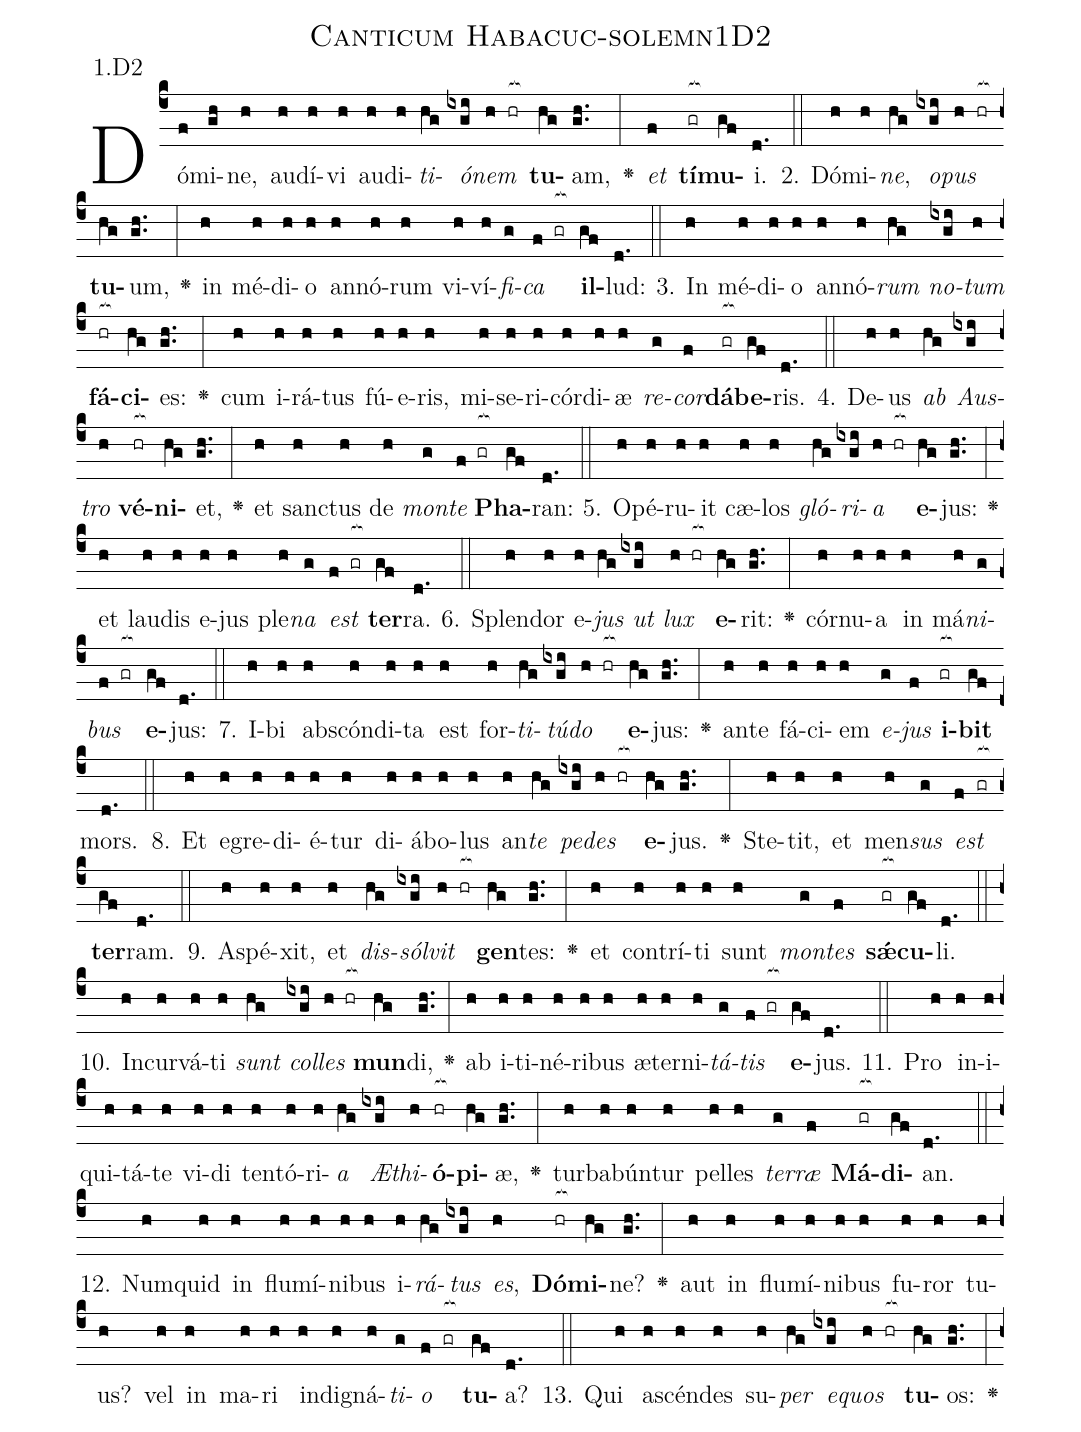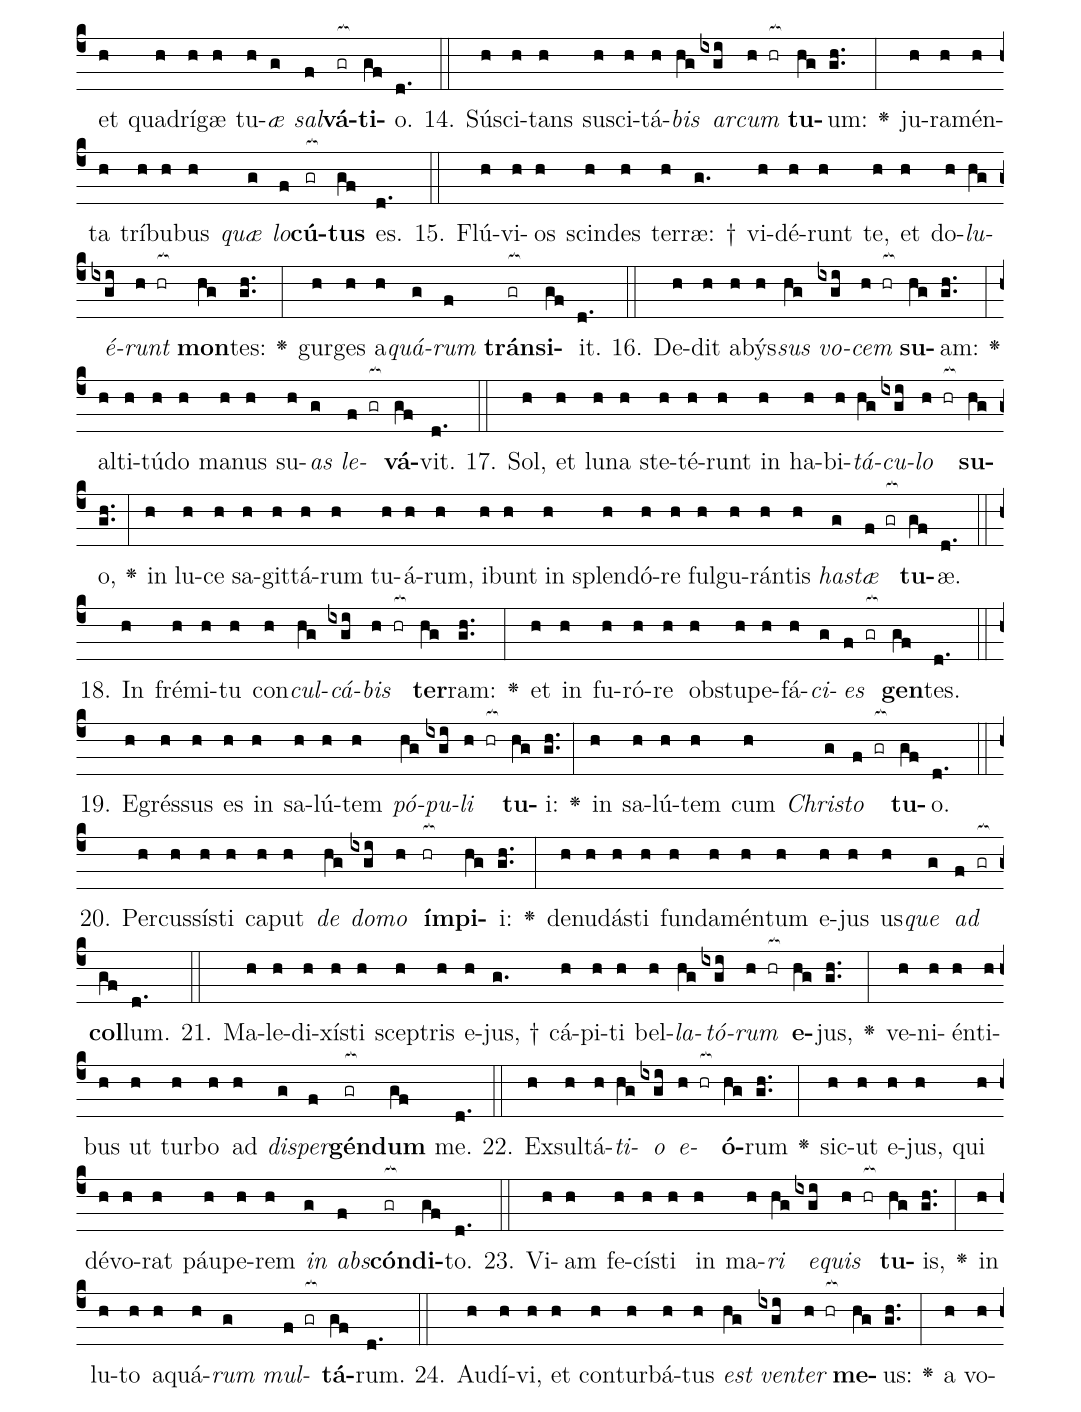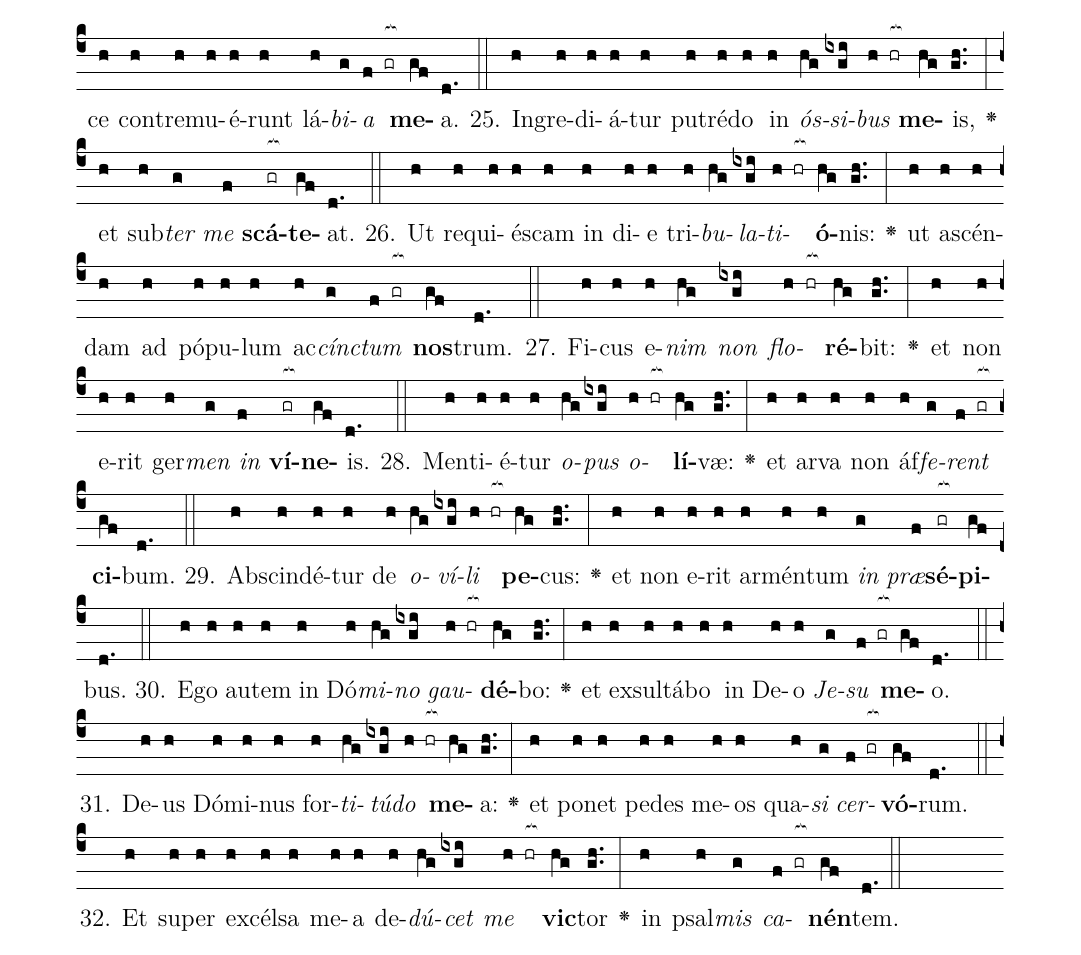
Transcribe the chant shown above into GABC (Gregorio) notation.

name: Canticum Habacuc-solemn1D2;
annotation: 1.D2;
%%
(c4)Dó(f)mi(gh)ne,(h) au(h)dí(h)vi(h) au(h)di(h)<i>ti</i>(hg)<i>ó</i>(ixgi)<i>nem</i>(h hr[ocb:1{]) <b>tu</b>(hg[ocb:0}])am,(gh..) <v>\greheightstar</v>(:) <i>et</i>(f) <b>tí</b>(gr[ocb:1{])<b>mu</b>(gf[ocb:0}])i.(d.) (::)
2. Dó(h)mi(h)<i>ne</i>,(hg) <i>o</i>(ixgi)<i>pus</i>(h hr[ocb:1{]) <b>tu</b>(hg[ocb:0}])um,(gh..) <v>\greheightstar</v>(:) in(h) mé(h)di(h)o(h) an(h)nó(h)rum(h) vi(h)ví(h)<i>fi</i>(g)<i>ca</i>(f gr[ocb:1{]) <b>il</b>(gf[ocb:0}])lud:(d.) (::)
3. In(h) mé(h)di(h)o(h) an(h)nó(h)<i>rum</i>(hg) <i>no</i>(ixgi)<i>tum</i>(h) <b>fá</b>(hr[ocb:1{])<b>ci</b>(hg[ocb:0}])es:(gh..) <v>\greheightstar</v>(:) cum(h) i(h)rá(h)tus(h) fú(h)e(h)ris,(h) mi(h)se(h)ri(h)cór(h)di(h)æ(h) <i>re</i>(g)<i>cor</i>(f)<b>dá</b>(gr[ocb:1{])<b>be</b>(gf[ocb:0}])ris.(d.) (::)
4. De(h)us(h) <i>ab</i>(hg) <i>Aus</i>(ixgi)<i>tro</i>(h) <b>vé</b>(hr[ocb:1{])<b>ni</b>(hg[ocb:0}])et,(gh..) <v>\greheightstar</v>(:) et(h) sanc(h)tus(h) de(h) <i>mon</i>(g)<i>te</i>(f gr[ocb:1{]) <b>Pha</b>(gf[ocb:0}])ran:(d.) (::)
5. O(h)pé(h)ru(h)it(h) cæ(h)los(h) <i>gló</i>(hg)<i>ri</i>(ixgi)<i>a</i>(h hr[ocb:1{]) <b>e</b>(hg[ocb:0}])jus:(gh..) <v>\greheightstar</v>(:) et(h) lau(h)dis(h) e(h)jus(h) ple(h)<i>na</i>(g) <i>est</i>(f gr[ocb:1{]) <b>ter</b>(gf[ocb:0}])ra.(d.) (::)
6. Splen(h)dor(h) e(h)<i>jus</i>(hg) <i>ut</i>(ixgi) <i>lux</i>(h hr[ocb:1{]) <b>e</b>(hg[ocb:0}])rit:(gh..) <v>\greheightstar</v>(:) cór(h)nu(h)a(h) in(h) má(h)<i>ni</i>(g)<i>bus</i>(f gr[ocb:1{]) <b>e</b>(gf[ocb:0}])jus:(d.) (::)
7. I(h)bi(h) abs(h)cón(h)di(h)ta(h) est(h) for(h)<i>ti</i>(hg)<i>tú</i>(ixgi)<i>do</i>(h hr[ocb:1{]) <b>e</b>(hg[ocb:0}])jus:(gh..) <v>\greheightstar</v>(:) an(h)te(h) fá(h)ci(h)em(h) <i>e</i>(g)<i>jus</i>(f) <b>i</b>(gr[ocb:1{])<b>bit</b>(gf[ocb:0}]) mors.(d.) (::)
8. Et(h) e(h)gre(h)di(h)é(h)tur(h) di(h)á(h)bo(h)lus(h) an(h)<i>te</i>(hg) <i>pe</i>(ixgi)<i>des</i>(h hr[ocb:1{]) <b>e</b>(hg[ocb:0}])jus.(gh..) <v>\greheightstar</v>(:) Ste(h)tit,(h) et(h) men(h)<i>sus</i>(g) <i>est</i>(f gr[ocb:1{]) <b>ter</b>(gf[ocb:0}])ram.(d.) (::)
9. A(h)spé(h)xit,(h) et(h) <i>dis</i>(hg)<i>sól</i>(ixgi)<i>vit</i>(h hr[ocb:1{]) <b>gen</b>(hg[ocb:0}])tes:(gh..) <v>\greheightstar</v>(:) et(h) con(h)trí(h)ti(h) sunt(h) <i>mon</i>(g)<i>tes</i>(f) <b>sǽ</b>(gr[ocb:1{])<b>cu</b>(gf[ocb:0}])li.(d.) (::)
10. In(h)cur(h)vá(h)ti(h) <i>sunt</i>(hg) <i>col</i>(ixgi)<i>les</i>(h hr[ocb:1{]) <b>mun</b>(hg[ocb:0}])di,(gh..) <v>\greheightstar</v>(:) ab(h) i(h)ti(h)né(h)ri(h)bus(h) æ(h)ter(h)ni(h)<i>tá</i>(g)<i>tis</i>(f gr[ocb:1{]) <b>e</b>(gf[ocb:0}])jus.(d.) (::)
11. Pro(h) in(h)i(h)qui(h)tá(h)te(h) vi(h)di(h) ten(h)tó(h)ri(h)<i>a</i>(hg) <i>Æ</i>(ixgi)<i>thi</i>(h)<b>ó</b>(hr[ocb:1{])<b>pi</b>(hg[ocb:0}])æ,(gh..) <v>\greheightstar</v>(:) tur(h)ba(h)bún(h)tur(h) pel(h)les(h) <i>ter</i>(g)<i>ræ</i>(f) <b>Má</b>(gr[ocb:1{])<b>di</b>(gf[ocb:0}])an.(d.) (::)
12. Num(h)quid(h) in(h) flu(h)mí(h)ni(h)bus(h) i(h)<i>rá</i>(hg)<i>tus</i>(ixgi) <i>es</i>,(h) <b>Dó</b>(hr[ocb:1{])<b>mi</b>(hg[ocb:0}])ne?(gh..) <v>\greheightstar</v>(:) aut(h) in(h) flu(h)mí(h)ni(h)bus(h) fu(h)ror(h) tu(h)us?(h) vel(h) in(h) ma(h)ri(h) in(h)di(h)gná(h)<i>ti</i>(g)<i>o</i>(f gr[ocb:1{]) <b>tu</b>(gf[ocb:0}])a?(d.) (::)
13. Qui(h) a(h)scén(h)des(h) su(h)<i>per</i>(hg) <i>e</i>(ixgi)<i>quos</i>(h hr[ocb:1{]) <b>tu</b>(hg[ocb:0}])os:(gh..) <v>\greheightstar</v>(:) et(h) qua(h)drí(h)gæ(h) tu(h)<i>æ</i>(g) <i>sal</i>(f)<b>vá</b>(gr[ocb:1{])<b>ti</b>(gf[ocb:0}])o.(d.) (::)
14. Sú(h)sci(h)tans(h) su(h)sci(h)tá(h)<i>bis</i>(hg) <i>ar</i>(ixgi)<i>cum</i>(h hr[ocb:1{]) <b>tu</b>(hg[ocb:0}])um:(gh..) <v>\greheightstar</v>(:) ju(h)ra(h)mén(h)ta(h) trí(h)bu(h)bus(h) <i>quæ</i>(g) <i>lo</i>(f)<b>cú</b>(gr[ocb:1{])<b>tus</b>(gf[ocb:0}]) es.(d.) (::)
15. Flú(h)vi(h)os(h) scin(h)des(h) ter(h)ræ: †(g.) vi(h)dé(h)runt(h) te,(h) et(h) do(h)<i>lu</i>(hg)<i>é</i>(ixgi)<i>runt</i>(h hr[ocb:1{]) <b>mon</b>(hg[ocb:0}])tes:(gh..) <v>\greheightstar</v>(:) gur(h)ges(h) a(h)<i>quá</i>(g)<i>rum</i>(f) <b>tráns</b>(gr[ocb:1{])<b>i</b>(gf[ocb:0}])it.(d.) (::)
16. De(h)dit(h) a(h)býs(h)<i>sus</i>(hg) <i>vo</i>(ixgi)<i>cem</i>(h hr[ocb:1{]) <b>su</b>(hg[ocb:0}])am:(gh..) <v>\greheightstar</v>(:) al(h)ti(h)tú(h)do(h) ma(h)nus(h) su(h)<i>as</i>(g) <i>le</i>(f gr[ocb:1{])<b>vá</b>(gf[ocb:0}])vit.(d.) (::)
17. Sol,(h) et(h) lu(h)na(h) ste(h)té(h)runt(h) in(h) ha(h)bi(h)<i>tá</i>(hg)<i>cu</i>(ixgi)<i>lo</i>(h hr[ocb:1{]) <b>su</b>(hg[ocb:0}])o,(gh..) <v>\greheightstar</v>(:) in(h) lu(h)ce(h) sa(h)git(h)tá(h)rum(h) tu(h)á(h)rum,(h) i(h)bunt(h) in(h) splen(h)dó(h)re(h) ful(h)gu(h)rán(h)tis(h) <i>has</i>(g)<i>tæ</i>(f gr[ocb:1{]) <b>tu</b>(gf[ocb:0}])æ.(d.) (::)
18. In(h) fré(h)mi(h)tu(h) con(h)<i>cul</i>(hg)<i>cá</i>(ixgi)<i>bis</i>(h hr[ocb:1{]) <b>ter</b>(hg[ocb:0}])ram:(gh..) <v>\greheightstar</v>(:) et(h) in(h) fu(h)ró(h)re(h) ob(h)stu(h)pe(h)fá(h)<i>ci</i>(g)<i>es</i>(f gr[ocb:1{]) <b>gen</b>(gf[ocb:0}])tes.(d.) (::)
19. E(h)grés(h)sus(h) es(h) in(h) sa(h)lú(h)tem(h) <i>pó</i>(hg)<i>pu</i>(ixgi)<i>li</i>(h hr[ocb:1{]) <b>tu</b>(hg[ocb:0}])i:(gh..) <v>\greheightstar</v>(:) in(h) sa(h)lú(h)tem(h) cum(h) <i>Chris</i>(g)<i>to</i>(f gr[ocb:1{]) <b>tu</b>(gf[ocb:0}])o.(d.) (::)
20. Per(h)cus(h)sís(h)ti(h) ca(h)put(h) <i>de</i>(hg) <i>do</i>(ixgi)<i>mo</i>(h) <b>ím</b>(hr[ocb:1{])<b>pi</b>(hg[ocb:0}])i:(gh..) <v>\greheightstar</v>(:) de(h)nu(h)dás(h)ti(h) fun(h)da(h)mén(h)tum(h) e(h)jus(h) us(h)<i>que</i>(g) <i>ad</i>(f gr[ocb:1{]) <b>col</b>(gf[ocb:0}])lum.(d.) (::)
21. Ma(h)le(h)di(h)xís(h)ti(h) scep(h)tris(h) e(h)jus, †(g.) cá(h)pi(h)ti(h) bel(h)<i>la</i>(hg)<i>tó</i>(ixgi)<i>rum</i>(h hr[ocb:1{]) <b>e</b>(hg[ocb:0}])jus,(gh..) <v>\greheightstar</v>(:) ve(h)ni(h)én(h)ti(h)bus(h) ut(h) tur(h)bo(h) ad(h) <i>di</i>(g)<i>sper</i>(f)<b>gén</b>(gr[ocb:1{])<b>dum</b>(gf[ocb:0}]) me.(d.) (::)
22. Ex(h)sul(h)tá(h)<i>ti</i>(hg)<i>o</i>(ixgi) <i>e</i>(h hr[ocb:1{])<b>ó</b>(hg[ocb:0}])rum(gh..) <v>\greheightstar</v>(:) sic(h)ut(h) e(h)jus,(h) qui(h) dé(h)vo(h)rat(h) páu(h)pe(h)rem(h) <i>in</i>(g) <i>abs</i>(f)<b>cón</b>(gr[ocb:1{])<b>di</b>(gf[ocb:0}])to.(d.) (::)
23. Vi(h)am(h) fe(h)cís(h)ti(h) in(h) ma(h)<i>ri</i>(hg) <i>e</i>(ixgi)<i>quis</i>(h hr[ocb:1{]) <b>tu</b>(hg[ocb:0}])is,(gh..) <v>\greheightstar</v>(:) in(h) lu(h)to(h) a(h)quá(h)<i>rum</i>(g) <i>mul</i>(f gr[ocb:1{])<b>tá</b>(gf[ocb:0}])rum.(d.) (::)
24. Au(h)dí(h)vi,(h) et(h) con(h)tur(h)bá(h)tus(h) <i>est</i>(hg) <i>ven</i>(ixgi)<i>ter</i>(h hr[ocb:1{]) <b>me</b>(hg[ocb:0}])us:(gh..) <v>\greheightstar</v>(:) a(h) vo(h)ce(h) con(h)tre(h)mu(h)é(h)runt(h) lá(h)<i>bi</i>(g)<i>a</i>(f gr[ocb:1{]) <b>me</b>(gf[ocb:0}])a.(d.) (::)
25. In(h)gre(h)di(h)á(h)tur(h) pu(h)tré(h)do(h) in(h) <i>ós</i>(hg)<i>si</i>(ixgi)<i>bus</i>(h hr[ocb:1{]) <b>me</b>(hg[ocb:0}])is,(gh..) <v>\greheightstar</v>(:) et(h) sub(h)<i>ter</i>(g) <i>me</i>(f) <b>scá</b>(gr[ocb:1{])<b>te</b>(gf[ocb:0}])at.(d.) (::)
26. Ut(h) re(h)qui(h)és(h)cam(h) in(h) di(h)e(h) tri(h)<i>bu</i>(hg)<i>la</i>(ixgi)<i>ti</i>(h hr[ocb:1{])<b>ó</b>(hg[ocb:0}])nis:(gh..) <v>\greheightstar</v>(:) ut(h) a(h)scén(h)dam(h) ad(h) pó(h)pu(h)lum(h) ac(h)<i>cínc</i>(g)<i>tum</i>(f gr[ocb:1{]) <b>nos</b>(gf[ocb:0}])trum.(d.) (::)
27. Fi(h)cus(h) e(h)<i>nim</i>(hg) <i>non</i>(ixgi) <i>flo</i>(h hr[ocb:1{])<b>ré</b>(hg[ocb:0}])bit:(gh..) <v>\greheightstar</v>(:) et(h) non(h) e(h)rit(h) ger(h)<i>men</i>(g) <i>in</i>(f) <b>ví</b>(gr[ocb:1{])<b>ne</b>(gf[ocb:0}])is.(d.) (::)
28. Men(h)ti(h)é(h)tur(h) <i>o</i>(hg)<i>pus</i>(ixgi) <i>o</i>(h hr[ocb:1{])<b>lí</b>(hg[ocb:0}])væ:(gh..) <v>\greheightstar</v>(:) et(h) ar(h)va(h) non(h) áf(h)<i>fe</i>(g)<i>rent</i>(f gr[ocb:1{]) <b>ci</b>(gf[ocb:0}])bum.(d.) (::)
29. Ab(h)scin(h)dé(h)tur(h) de(h) <i>o</i>(hg)<i>ví</i>(ixgi)<i>li</i>(h hr[ocb:1{]) <b>pe</b>(hg[ocb:0}])cus:(gh..) <v>\greheightstar</v>(:) et(h) non(h) e(h)rit(h) ar(h)mén(h)tum(h) <i>in</i>(g) <i>præ</i>(f)<b>sé</b>(gr[ocb:1{])<b>pi</b>(gf[ocb:0}])bus.(d.) (::)
30. E(h)go(h) au(h)tem(h) in(h) Dó(h)<i>mi</i>(hg)<i>no</i>(ixgi) <i>gau</i>(h hr[ocb:1{])<b>dé</b>(hg[ocb:0}])bo:(gh..) <v>\greheightstar</v>(:) et(h) ex(h)sul(h)tá(h)bo(h) in(h) De(h)o(h) <i>Je</i>(g)<i>su</i>(f gr[ocb:1{]) <b>me</b>(gf[ocb:0}])o.(d.) (::)
31. De(h)us(h) Dó(h)mi(h)nus(h) for(h)<i>ti</i>(hg)<i>tú</i>(ixgi)<i>do</i>(h hr[ocb:1{]) <b>me</b>(hg[ocb:0}])a:(gh..) <v>\greheightstar</v>(:) et(h) po(h)net(h) pe(h)des(h) me(h)os(h) qua(h)<i>si</i>(g) <i>cer</i>(f gr[ocb:1{])<b>vó</b>(gf[ocb:0}])rum.(d.) (::)
32. Et(h) su(h)per(h) ex(h)cél(h)sa(h) me(h)a(h) de(h)<i>dú</i>(hg)<i>cet</i>(ixgi) <i>me</i>(h hr[ocb:1{]) <b>vic</b>(hg[ocb:0}])tor(gh..) <v>\greheightstar</v>(:) in(h) psal(h)<i>mis</i>(g) <i>ca</i>(f gr[ocb:1{])<b>nén</b>(gf[ocb:0}])tem.(d.) (::)
